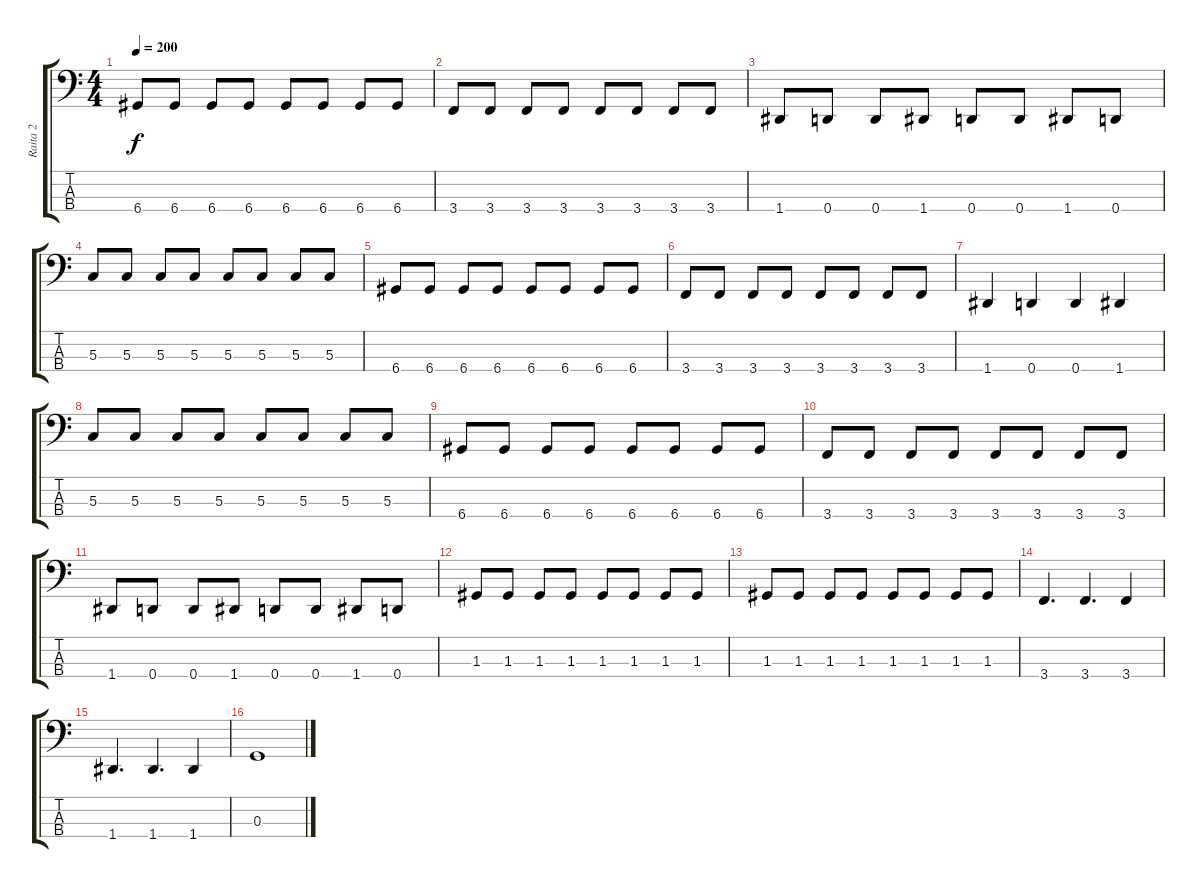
\track ("Raita 2" "Raita 2") {instrument electricbassfinger}
\staff {score tabs}
\tuning (F2 C2 G1 D1) {hide}
\ts (4 4)
\tempo 200
\clef f4
\ks c
6.4.8{dy f} 6.4.8 6.4.8 6.4.8 6.4.8 6.4.8 6.4.8 6.4.8 |
3.4.8 3.4.8 3.4.8 3.4.8 3.4.8 3.4.8 3.4.8 3.4.8 |
1.4.8 0.4.8 0.4.8 1.4.8 0.4.8 0.4.8 1.4.8 0.4.8 |
5.3.8 5.3.8 5.3.8 5.3.8 5.3.8 5.3.8 5.3.8 5.3.8 |
6.4.8 6.4.8 6.4.8 6.4.8 6.4.8 6.4.8 6.4.8 6.4.8 |
3.4.8 3.4.8 3.4.8 3.4.8 3.4.8 3.4.8 3.4.8 3.4.8 |
1.4.4 0.4.4 0.4.4 1.4.4 |
5.3.8 5.3.8 5.3.8 5.3.8 5.3.8 5.3.8 5.3.8 5.3.8 |
6.4.8 6.4.8 6.4.8 6.4.8 6.4.8 6.4.8 6.4.8 6.4.8 |
3.4.8 3.4.8 3.4.8 3.4.8 3.4.8 3.4.8 3.4.8 3.4.8 |
1.4.8 0.4.8 0.4.8 1.4.8 0.4.8 0.4.8 1.4.8 0.4.8 |
1.3.8 1.3.8 1.3.8 1.3.8 1.3.8 1.3.8 1.3.8 1.3.8 |
1.3.8 1.3.8 1.3.8 1.3.8 1.3.8 1.3.8 1.3.8 1.3.8 |
3.4.4{d} 3.4.4{d} 3.4.4 |
1.4.4{d} 1.4.4{d} 1.4.4 |
0.3.1
